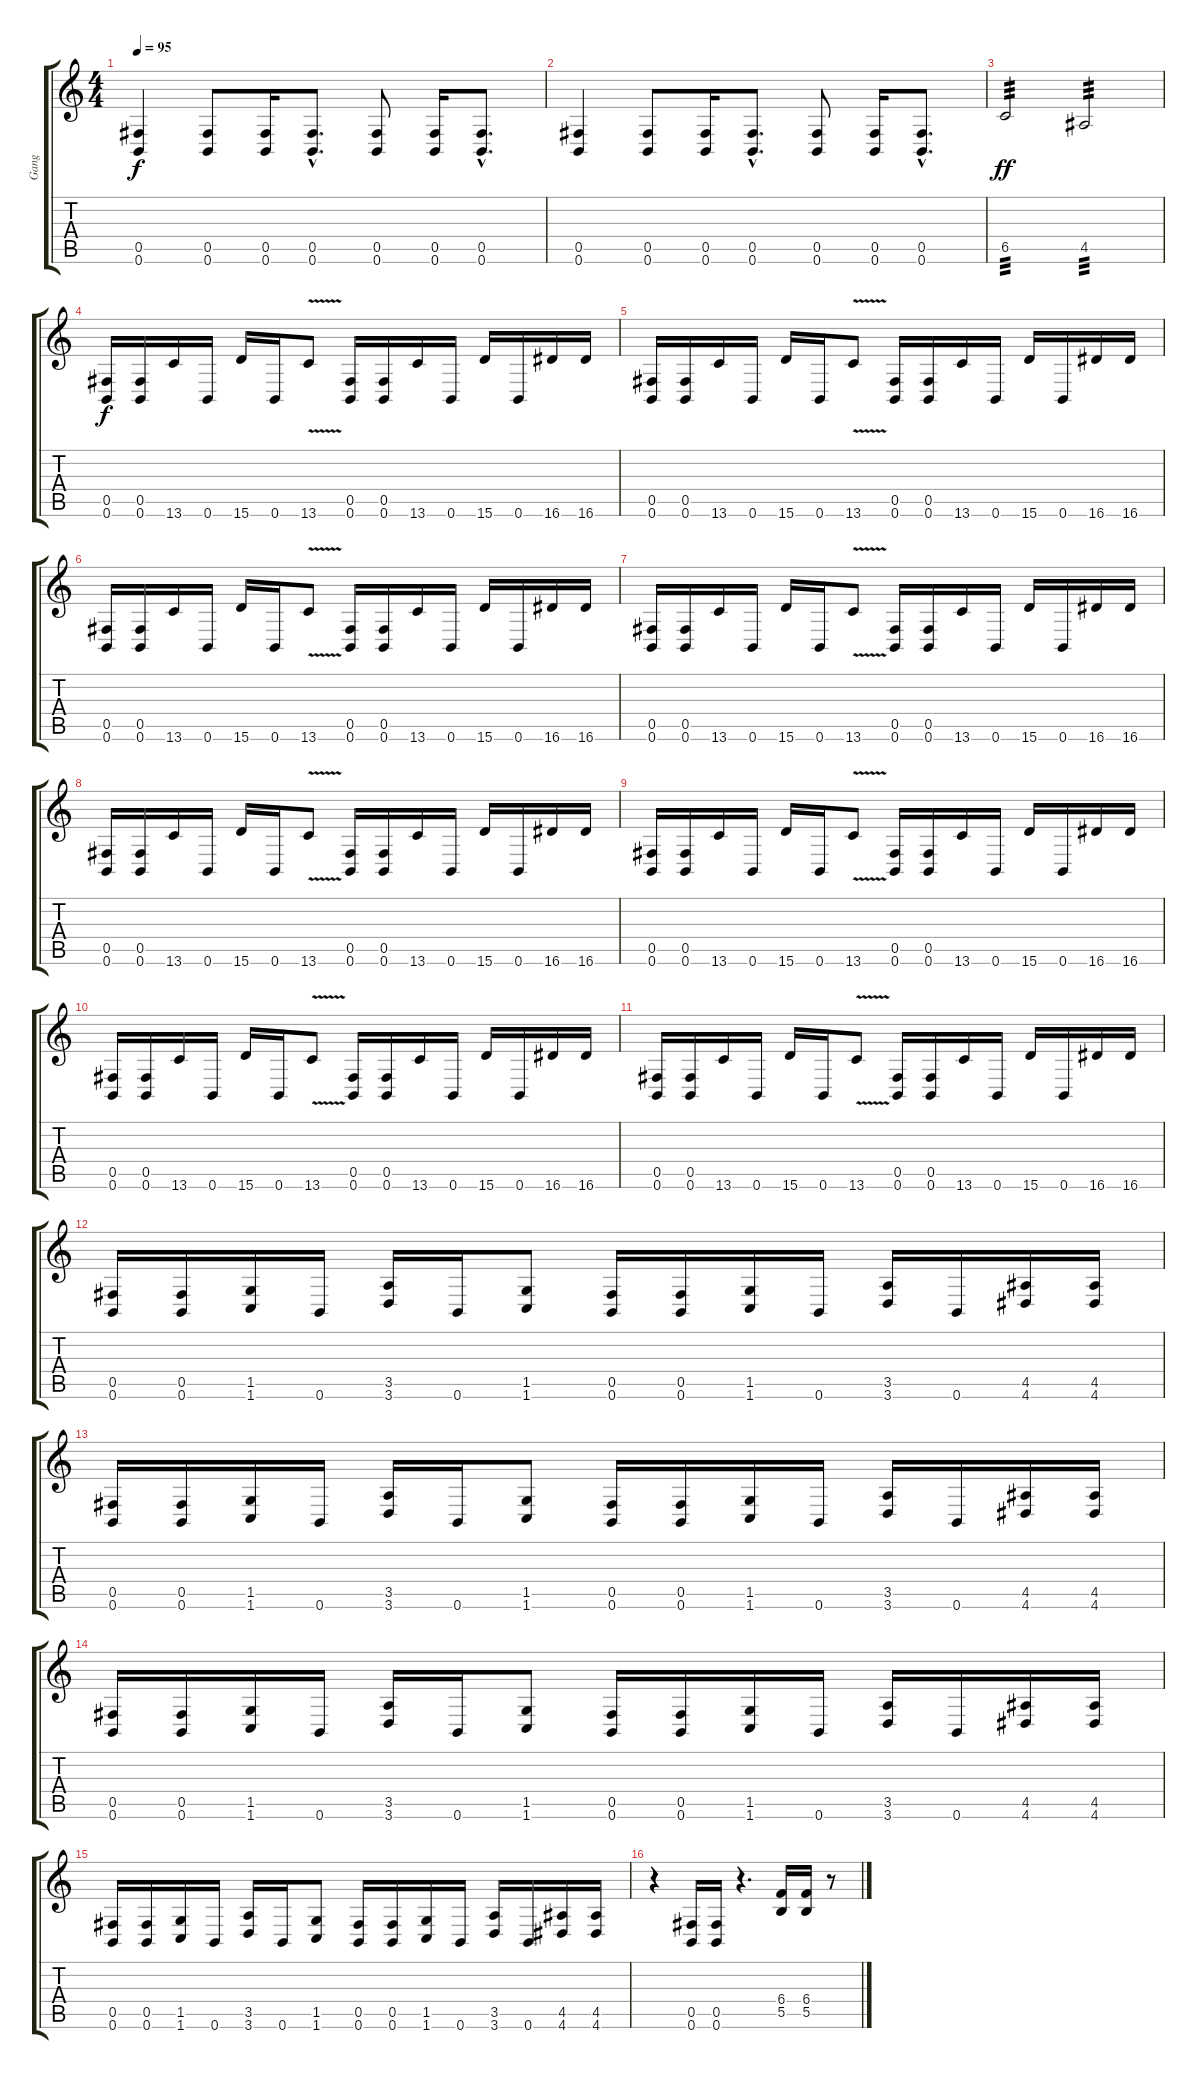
\track ("Gang" "Gang") {instrument distortionguitar}
\staff {score tabs}
\tuning (Db4 Ab3 E3 B2 Gb2 B1) {hide}
\ts (4 4)
\tempo 95
\clef g2
\ks c
(0.5 0.6).4{dy f} (0.5 0.6).8 (0.5 0.6).16 (0.5{hac} 0.6{hac}).8{d} (0.5 0.6).8 (0.5 0.6).16 (0.5{hac} 0.6{hac}).8{d} |
(0.5 0.6).4 (0.5 0.6).8 (0.5 0.6).16 (0.5{hac} 0.6{hac}).8{d} (0.5 0.6).8 (0.5 0.6).16 (0.5{hac} 0.6{hac}).8{d} |
6.5.2{tp 3 dy ff} 4.5.2{tp 3} |
(0.5 0.6).16{dy f} (0.5 0.6).16 13.6.16 0.6.16 15.6.16 0.6.16 13.6{v}.8 (0.5 0.6).16 (0.5 0.6).16 13.6.16 0.6.16 15.6.16 0.6.16 16.6.16 16.6.16 |
(0.5 0.6).16 (0.5 0.6).16 13.6.16 0.6.16 15.6.16 0.6.16 13.6{v}.8 (0.5 0.6).16 (0.5 0.6).16 13.6.16 0.6.16 15.6.16 0.6.16 16.6.16 16.6.16 |
(0.5 0.6).16 (0.5 0.6).16 13.6.16 0.6.16 15.6.16 0.6.16 13.6{v}.8 (0.5 0.6).16 (0.5 0.6).16 13.6.16 0.6.16 15.6.16 0.6.16 16.6.16 16.6.16 |
(0.5 0.6).16 (0.5 0.6).16 13.6.16 0.6.16 15.6.16 0.6.16 13.6{v}.8 (0.5 0.6).16 (0.5 0.6).16 13.6.16 0.6.16 15.6.16 0.6.16 16.6.16 16.6.16 |
(0.5 0.6).16 (0.5 0.6).16 13.6.16 0.6.16 15.6.16 0.6.16 13.6{v}.8 (0.5 0.6).16 (0.5 0.6).16 13.6.16 0.6.16 15.6.16 0.6.16 16.6.16 16.6.16 |
(0.5 0.6).16 (0.5 0.6).16 13.6.16 0.6.16 15.6.16 0.6.16 13.6{v}.8 (0.5 0.6).16 (0.5 0.6).16 13.6.16 0.6.16 15.6.16 0.6.16 16.6.16 16.6.16 |
(0.5 0.6).16 (0.5 0.6).16 13.6.16 0.6.16 15.6.16 0.6.16 13.6{v}.8 (0.5 0.6).16 (0.5 0.6).16 13.6.16 0.6.16 15.6.16 0.6.16 16.6.16 16.6.16 |
(0.5 0.6).16 (0.5 0.6).16 13.6.16 0.6.16 15.6.16 0.6.16 13.6{v}.8 (0.5 0.6).16 (0.5 0.6).16 13.6.16 0.6.16 15.6.16 0.6.16 16.6.16 16.6.16 |
(0.5 0.6).16 (0.5 0.6).16 (1.5 1.6).16 0.6.16 (3.5 3.6).16 0.6.16 (1.5 1.6).8 (0.5 0.6).16 (0.5 0.6).16 (1.5 1.6).16 0.6.16 (3.5 3.6).16 0.6.16 (4.5 4.6).16 (4.5 4.6).16 |
(0.5 0.6).16 (0.5 0.6).16 (1.5 1.6).16 0.6.16 (3.5 3.6).16 0.6.16 (1.5 1.6).8 (0.5 0.6).16 (0.5 0.6).16 (1.5 1.6).16 0.6.16 (3.5 3.6).16 0.6.16 (4.5 4.6).16 (4.5 4.6).16 |
(0.5 0.6).16 (0.5 0.6).16 (1.5 1.6).16 0.6.16 (3.5 3.6).16 0.6.16 (1.5 1.6).8 (0.5 0.6).16 (0.5 0.6).16 (1.5 1.6).16 0.6.16 (3.5 3.6).16 0.6.16 (4.5 4.6).16 (4.5 4.6).16 |
(0.5 0.6).16 (0.5 0.6).16 (1.5 1.6).16 0.6.16 (3.5 3.6).16 0.6.16 (1.5 1.6).8 (0.5 0.6).16 (0.5 0.6).16 (1.5 1.6).16 0.6.16 (3.5 3.6).16 0.6.16 (4.5 4.6).16 (4.5 4.6).16 |
r.4 (0.5 0.6).16 (0.5 0.6).16 r.4{d} (6.4 5.5).16 (6.4 5.5).16 r.8
